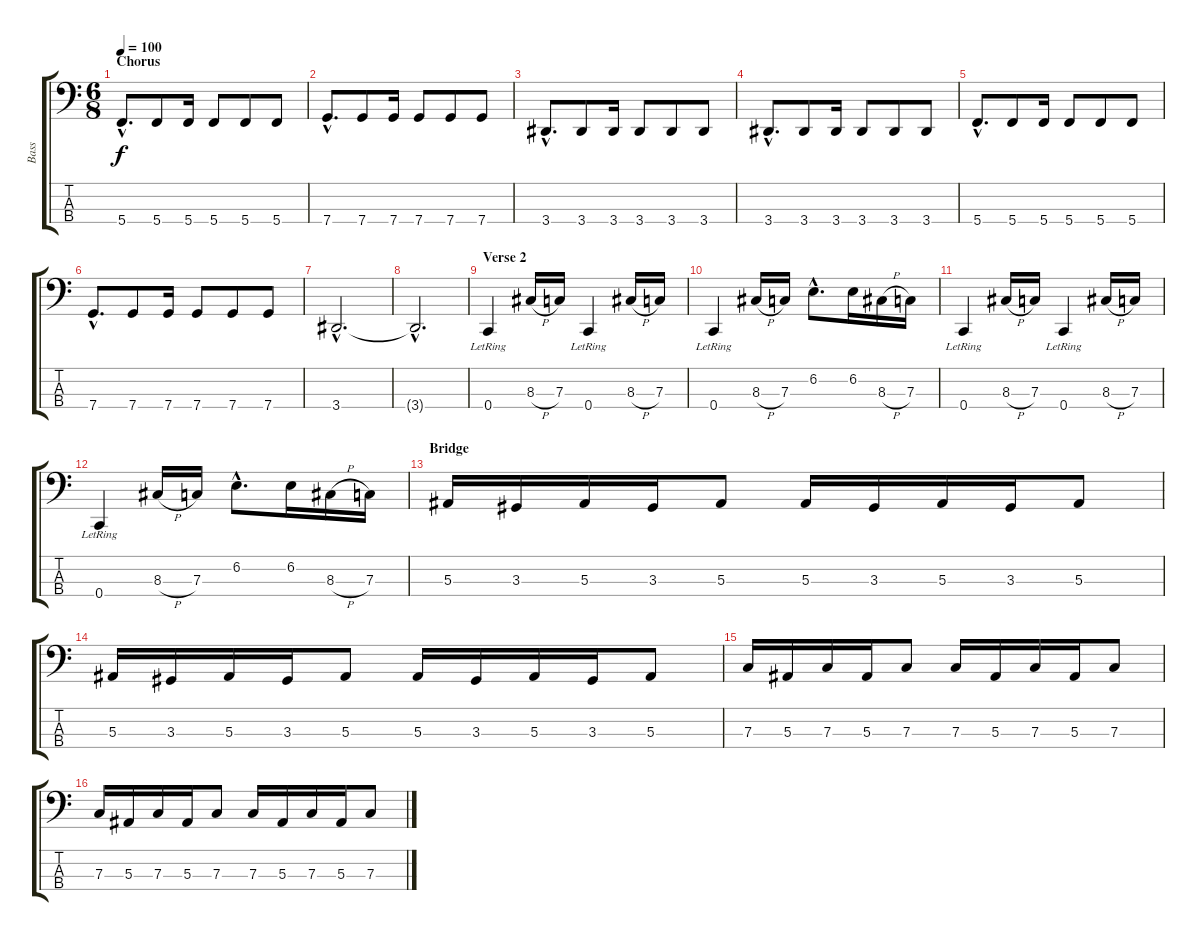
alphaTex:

\track ("Bass" "Bass") {instrument electricbasspick}
\staff {score tabs}
\tuning (Eb2 Bb1 F1 C1) {hide}
\ts (6 8)
\section ("" "Chorus")
\tempo 100
\clef f4
\ks c
5.4{hac}.8{d dy f} 5.4.8 5.4.16 5.4.8 5.4.8 5.4.8 |
7.4{hac}.8{d} 7.4.8 7.4.16 7.4.8 7.4.8 7.4.8 |
3.4{hac}.8{d} 3.4.8 3.4.16 3.4.8 3.4.8 3.4.8 |
3.4{hac}.8{d} 3.4.8 3.4.16 3.4.8 3.4.8 3.4.8 |
5.4{hac}.8{d} 5.4.8 5.4.16 5.4.8 5.4.8 5.4.8 |
7.4{hac}.8{d} 7.4.8 7.4.16 7.4.8 7.4.8 7.4.8 |
3.4{hac}.2{d} |
3.4{hac t}.2{d} |
\section ("" "Verse 2")
0.4{lr}.4 8.3{h}.16 7.3.16 0.4{lr}.4 8.3{h}.16 7.3.16 |
0.4{lr}.4 8.3{h}.16 7.3.16 6.2{hac}.8{d} 6.2.16 8.3{h}.16 7.3.16 |
0.4{lr}.4 8.3{h}.16 7.3.16 0.4{lr}.4 8.3{h}.16 7.3.16 |
0.4{lr}.4 8.3{h}.16 7.3.16 6.2{hac}.8{d} 6.2.16 8.3{h}.16 7.3.16 |
\section ("" "Bridge")
5.3.16 3.3.16 5.3.16 3.3.16 5.3.8 5.3.16 3.3.16 5.3.16 3.3.16 5.3.8 |
5.3.16 3.3.16 5.3.16 3.3.16 5.3.8 5.3.16 3.3.16 5.3.16 3.3.16 5.3.8 |
7.3.16 5.3.16 7.3.16 5.3.16 7.3.8 7.3.16 5.3.16 7.3.16 5.3.16 7.3.8 |
7.3.16 5.3.16 7.3.16 5.3.16 7.3.8 7.3.16 5.3.16 7.3.16 5.3.16 7.3.8
